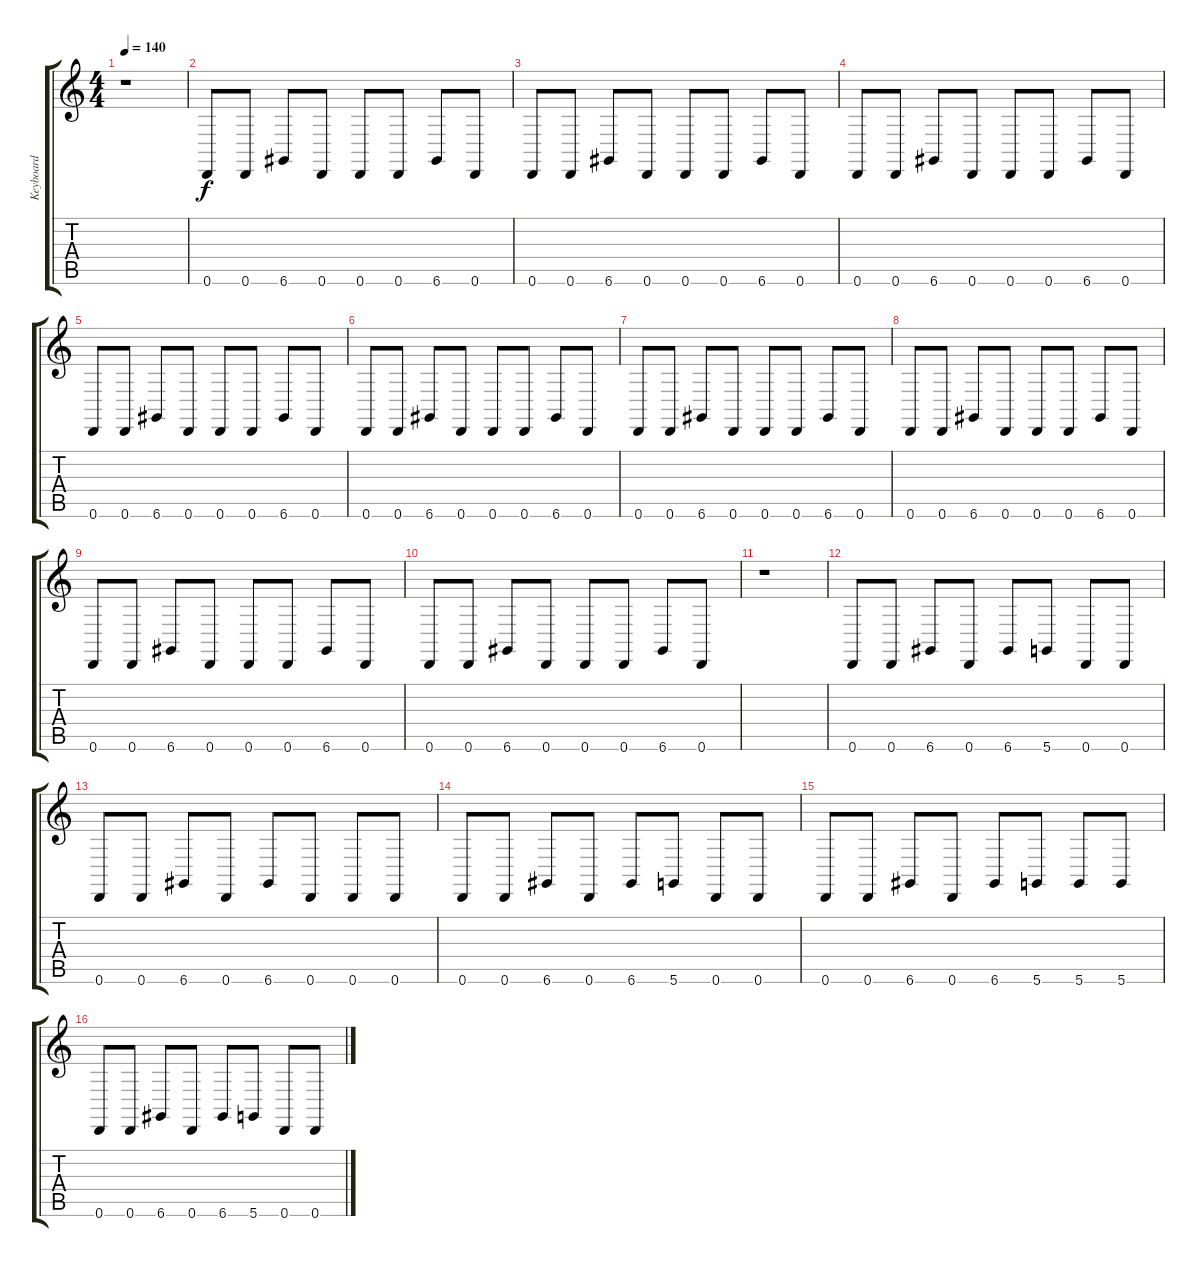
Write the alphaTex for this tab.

\track ("Keyboard" "Keyboard") {instrument lead2sawtooth}
\staff {score tabs}
\tuning (D4 A3 F3 C3 G2 D2) {hide}
\ts (4 4)
\tempo 140
\clef g2
\ks c
r.1{dy f instrument lead2sawtooth} |
0.6.8 0.6.8 6.6.8 0.6.8 0.6.8 0.6.8 6.6.8 0.6.8 |
0.6.8 0.6.8 6.6.8 0.6.8 0.6.8 0.6.8 6.6.8 0.6.8 |
0.6.8 0.6.8 6.6.8 0.6.8 0.6.8 0.6.8 6.6.8 0.6.8 |
0.6.8 0.6.8 6.6.8 0.6.8 0.6.8 0.6.8 6.6.8 0.6.8 |
0.6.8 0.6.8 6.6.8 0.6.8 0.6.8 0.6.8 6.6.8 0.6.8 |
0.6.8 0.6.8 6.6.8 0.6.8 0.6.8 0.6.8 6.6.8 0.6.8 |
0.6.8 0.6.8 6.6.8 0.6.8 0.6.8 0.6.8 6.6.8 0.6.8 |
0.6.8 0.6.8 6.6.8 0.6.8 0.6.8 0.6.8 6.6.8 0.6.8 |
0.6.8 0.6.8 6.6.8 0.6.8 0.6.8 0.6.8 6.6.8 0.6.8 |
r.1 |
0.6.8 0.6.8 6.6.8 0.6.8 6.6.8 5.6.8 0.6.8 0.6.8 |
0.6.8 0.6.8 6.6.8 0.6.8 6.6.8 0.6.8 0.6.8 0.6.8 |
0.6.8 0.6.8 6.6.8 0.6.8 6.6.8 5.6.8 0.6.8 0.6.8 |
0.6.8 0.6.8 6.6.8 0.6.8 6.6.8 5.6.8 5.6.8 5.6.8 |
0.6.8 0.6.8 6.6.8 0.6.8 6.6.8 5.6.8 0.6.8 0.6.8
